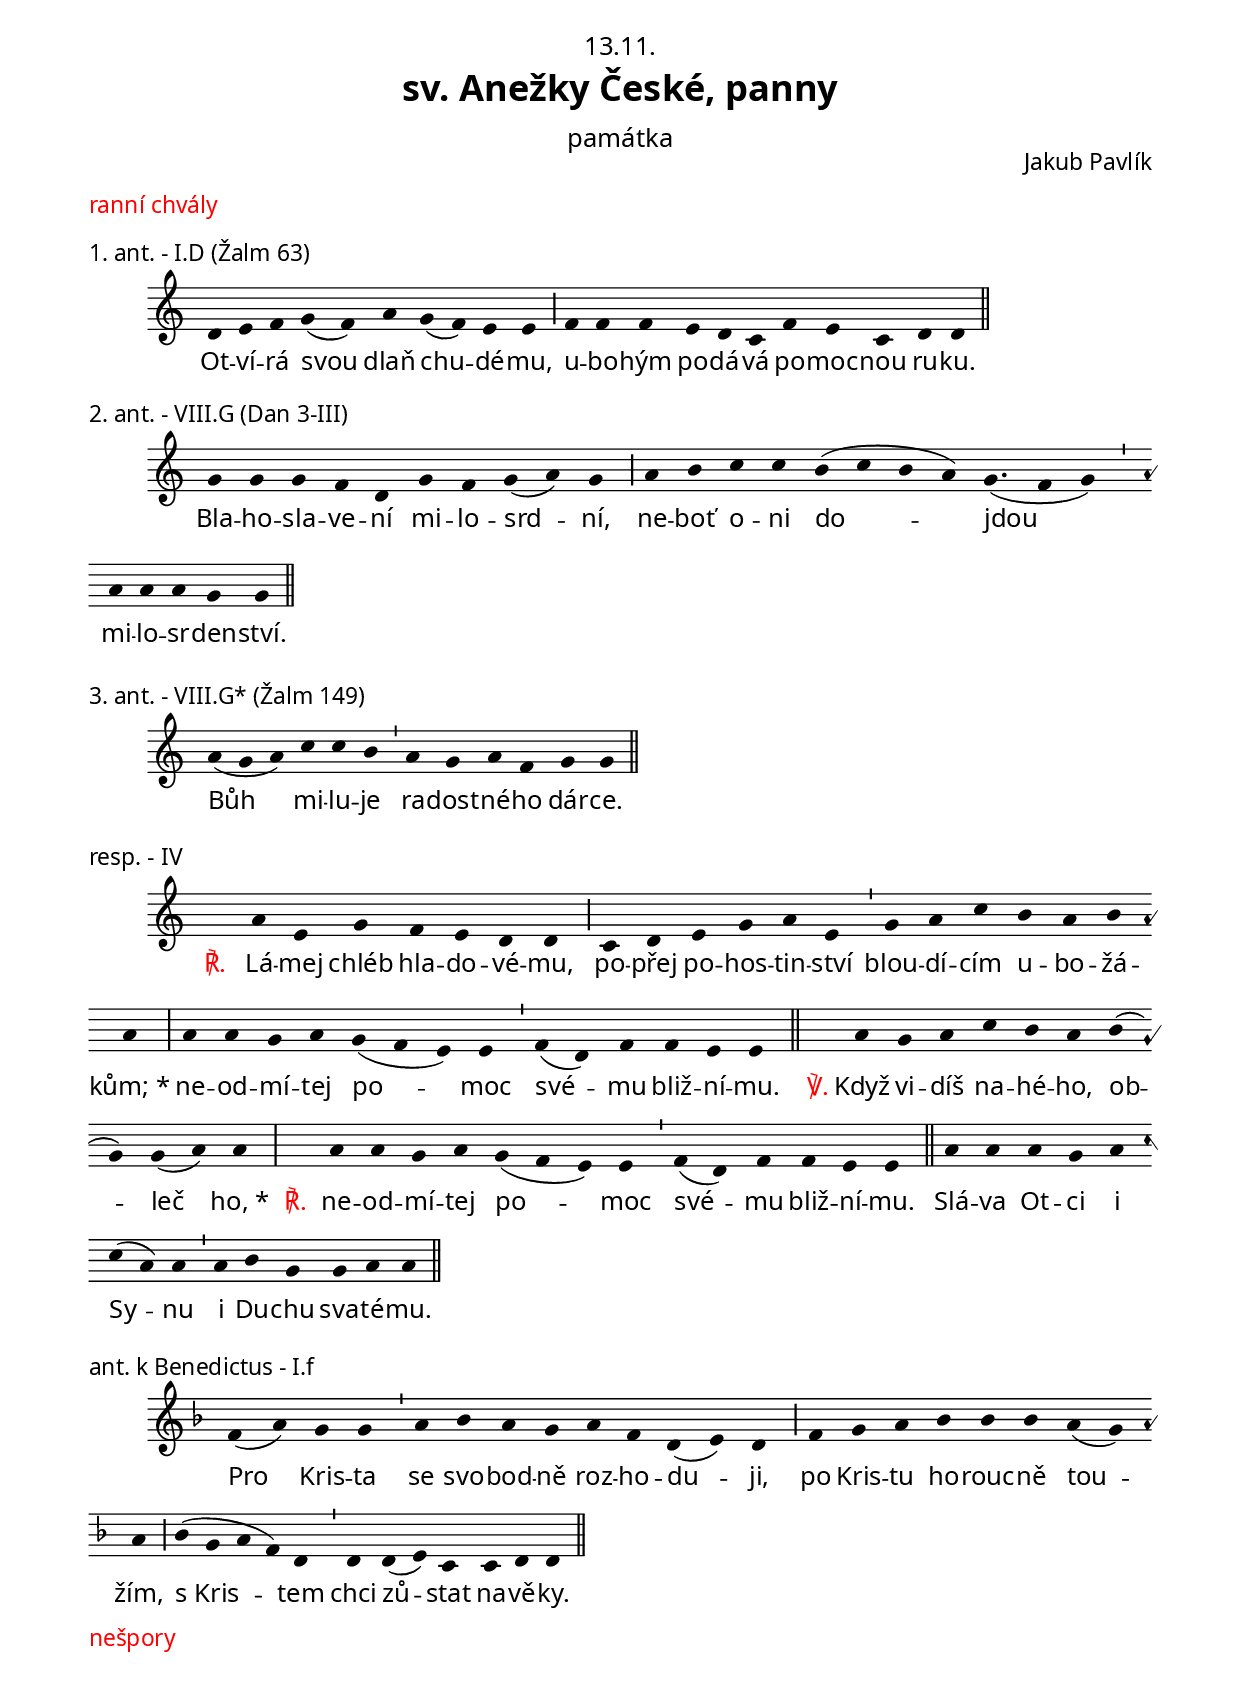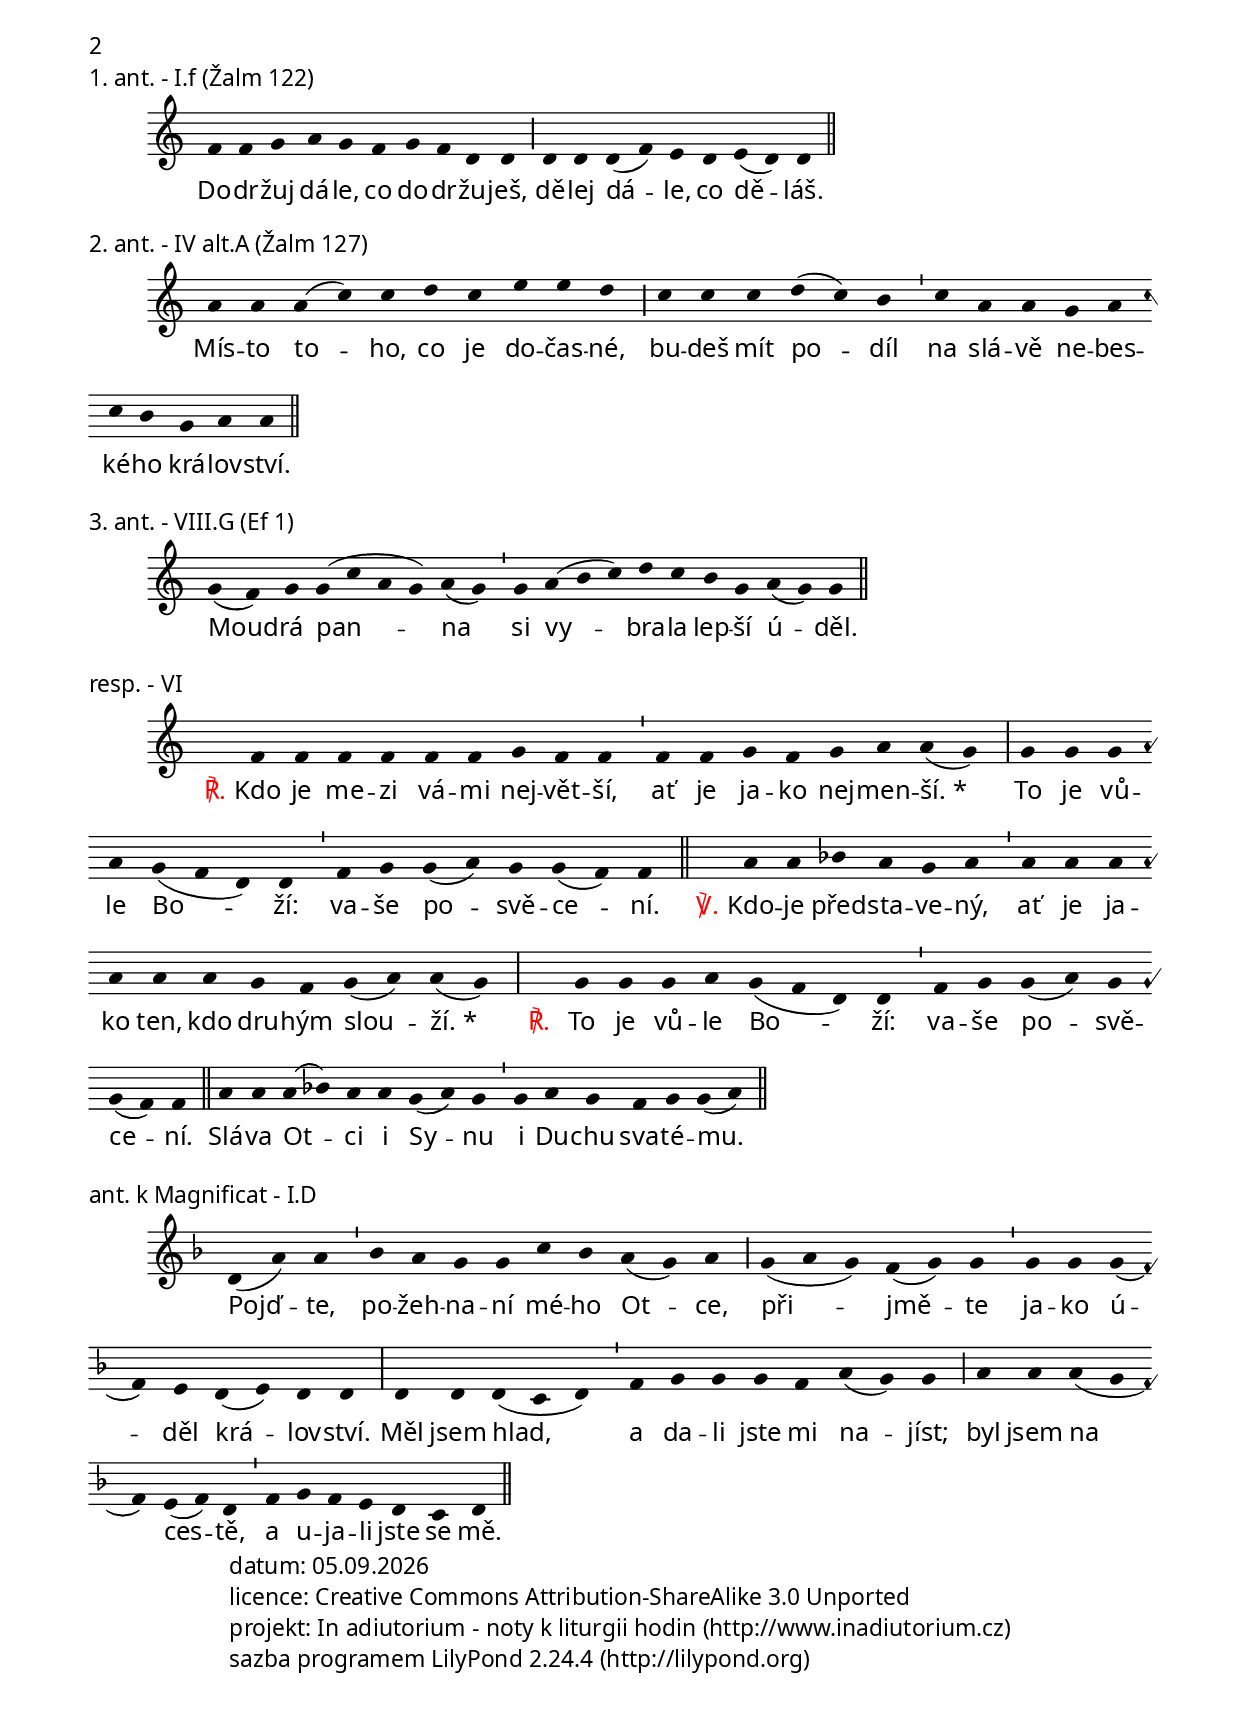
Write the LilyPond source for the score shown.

\version "2.16.0"

\include "../spolecne.ly"
\include "../dilyresponsorii.ly"

\header {
  title = \markup\titleSvatek
            "sv. Anežky České, panny"
            památka
            13.11.
  composer = "Jakub Pavlík"
}

\markup {\nadpisHodinka {"ranní chvály"}}

\score {
  \relative c' {
    \choralniRezim
    d4 e f g( f) a g( f) e e \barMaior
    f f f e d c f e c d d \barFinalis
  }
  \addlyrics {
    Ot -- ví -- rá svou dlaň chu -- dé -- mu,
    u -- bo -- hým po -- dá -- vá po -- moc -- nou ru -- ku.
  }
  \header {
    quid = "1. ant."
    modus = "I"
    differentia = "D"
    psalmus = "Žalm 63"
    id = "rch-a1"
    piece = \markup {\sestavTitulek}
  }
}

\score {
  \relative c'' {
    \choralniRezim
    g4 g g f d g f g( a) g \barMaior
    a b c c b( c b a) g4.( f4 g) \barMin a a a g g \barFinalis
  }
  \addlyrics {
    Bla -- ho -- sla -- ve -- ní mi -- lo -- srd -- ní,
    ne -- boť o -- ni do -- jdou mi -- lo -- sr -- den -- ství.
  }
  \header {
    quid = "2. ant."
    modus = "VIII"
    differentia = "G"
    psalmus = "Dan 3-III"
    placet = "nic moc, zejm. _dojdou_"
    id = "rch-a2"
    piece = \markup {\sestavTitulek}
  }
}

\score {
  \relative c'' {
    \choralniRezim
    a4( g a) c c b \barMin
    a g a f g g \barFinalis
  }
  \addlyrics {
    Bůh mi -- lu -- je
    ra -- dost -- né -- ho dár -- ce.
  }
  \header {
    quid = "3. ant."
    modus = "VIII"
    differentia = "G*"
    psalmus = "Žalm 149"
    id = "rch-a3"
    piece = \markup {\sestavTitulek}
  }
}

\score {
  \relative c'' {
    \choralniRezim

    % R
    \neviditelna a
    a4 e g f e d d \barMaior
    c d e g a e \barMin g a c b a b a \barMax
    a a g a g( f e) e \barMin f( d) f f e e \barFinalis
    % V
    \neviditelna a
    a4 g a c b a b( g) g( a) a \barMax
    % R
    \neviditelna a
    a a g a g( f e) e \barMin f( d) f f e e \barFinalis
    % Slava
    a4 a a g a c( a) a \barMin a b g g a a \barFinalis
  }
  \addlyrics {
    \Response Lá -- mej chléb hla -- do -- vé -- mu,
    po -- přej po -- hos -- tin -- ství blou -- dí -- cím u -- bo -- žá -- kům;_*
    ne -- od -- mí -- tej po -- moc své -- mu bliž -- ní -- mu.
    \Verse Když vi -- díš na -- hé -- ho, ob -- leč ho,_*
    \Response ne -- od -- mí -- tej po -- moc své -- mu bliž -- ní -- mu.
    \textRespDoxologie
  }
  \header {
    quid = "resp."
    modus = "IV"
    id = "rch-resp"
    piece = \markup {\sestavTitulekResp}
  }
}

\score {
  \relative c' {
    \choralniRezim
    \key f \major
    f4( a) g g \barMin a bes a g a f d( e) d \barMaior
    f g a bes bes bes a( g) a \barMaior
    bes( g a f) d \barMin d d( e) c c d d \barFinalis
  }
  \addlyrics {
    Pro Kris -- ta se svo -- bod -- ně roz -- ho -- du -- ji,
    po Kris -- tu ho -- rouc -- ně tou -- žím,
    s_Kris -- tem chci zů -- stat na -- vě -- ky.
  }
  \header {
    quid = "ant. k Benedictus"
    modus = "I"
    differentia = "f"
    psalmus = ""
    id = "rch-aben"
    fons = "commune panen, r.ch., 1.a., bez aleluja"
    fial = "commune/commune_panna.ly#rch-a1?-aleluja"
    piece = \markup {\sestavTitulekBezZalmu}
  }
}

\markup {\nadpisHodinka {"nešpory"}}

\score {
  \relative c' {
    \choralniRezim
    f4 f g a g f g f d d \barMaior
    d d d( f) e d e( d) d \barFinalis
  }
  \addlyrics {
    Do -- dr -- žuj dá -- le, co do -- dr -- žu -- ješ,
    dě -- lej dá -- le, co dě -- láš.
  }
  \header {
    quid = "1. ant."
    modus = "I"
    differentia = "f"
    psalmus = "Žalm 122"
    id = "ne-a1"
    piece = \markup {\sestavTitulek}
  }
}

\score {
  \relative c'' {
    \choralniRezim
    a4 a a( c) c d c e e d \barMaior
    c c c d( c) b \barMin
    c a a g a c b g a a \barFinalis
  }
  \addlyrics {
    Mís -- to to -- ho, co je do -- čas -- né,
    bu -- deš mít po -- díl
    na slá -- vě ne -- bes -- ké -- ho krá -- lov -- ství.
  }
  \header {
    quid = "2. ant."
    modus = "IV alt"
    differentia = "A"
    psalmus = "Žalm 127"
    id = "ne-a2"
    piece = \markup {\sestavTitulek}
  }
}

\score {
  \relative c'' {
    \choralniRezim
    g4( f) g g( c a g) a( g) \barMin
    g a( b c) d c b g a( g) g \barFinalis
  }
  \addlyrics {
    Moud -- rá pan -- na
    si vy -- bra -- la lep -- ší ú -- děl.
  }
  \header {
    quid = "3. ant."
    modus = "VIII"
    differentia = "G"
    psalmus = "Ef 1"
    placet = "druhá část je nefunkční; celek nepěkný"
    id = "ne-a3"
    piece = \markup {\sestavTitulek}
  }
}

\score {
  \relative c' {
    \choralniRezim

    % R
    \neviditelna f
    f4 f f f f f g f f  \barMin
    f f g f g a a( g) \barMax
    g g g a g( f d) d \barMin f g g( a) g g( f) f \barFinalis
    % V
    \neviditelna a
    a a bes a g a \barMin
    a a a a a a g f g( a) a( g) \barMax
    % R
    \neviditelna a
    g g g a g( f d) d \barMin f g g( a) g g( f) f \barFinalis
    % Slava
    \respVIdoxologie \barFinalis
  }
  \addlyrics {
    \Response Kdo je me -- zi vá -- mi nej -- vět -- ší,
    ať je ja -- ko nej -- men -- ší._*
    To je vů -- le Bo -- ží: va -- še po -- svě -- ce -- ní.
    \Verse Kdo -- je před -- sta -- ve -- ný,
    ať je ja -- ko ten, kdo dru -- hým slou -- ží._*
    \Response To je vů -- le Bo -- ží: va -- še po -- svě -- ce -- ní.
    \textRespDoxologie
  }
  \header {
    quid = "resp."
    modus = "VI"
    placet = "zaslouží trochu péče; _vaše posvěcení_ zbytečně drhne"
    id = "ne-resp"
    piece = \markup {\sestavTitulekResp}
  }
}

\score {
  \relative c' {
    \key f \major
    \choralniRezim
    d4( a') a \barMin bes a g g c bes a( g) a \barMaior
    g( a g) f( g) g \barMin g g g( f) e d( e) d d \barMax

    d4 d d( c d) \barMin f g g g f a( g) g \barMaior
    a a a( g f) e( f) d \barMin f g f e d c d \barFinalis
  }
  \addlyrics {
    Pojď -- te, po -- žeh -- na -- ní mé -- ho Ot -- ce,
    při -- jmě -- te ja -- ko ú -- děl krá -- lov -- ství.

    Měl jsem hlad, a da -- li jste mi na -- jíst;
    byl jsem na ces -- tě, a u -- ja -- li jste se mě.
  }
  \header {
    quid = "ant. k Magnificat"
    modus = "I"
    differentia = "D"
    psalmus = ""
    id = "ne-amag"
    piece = \markup {\sestavTitulekBezZalmu}
  }
}